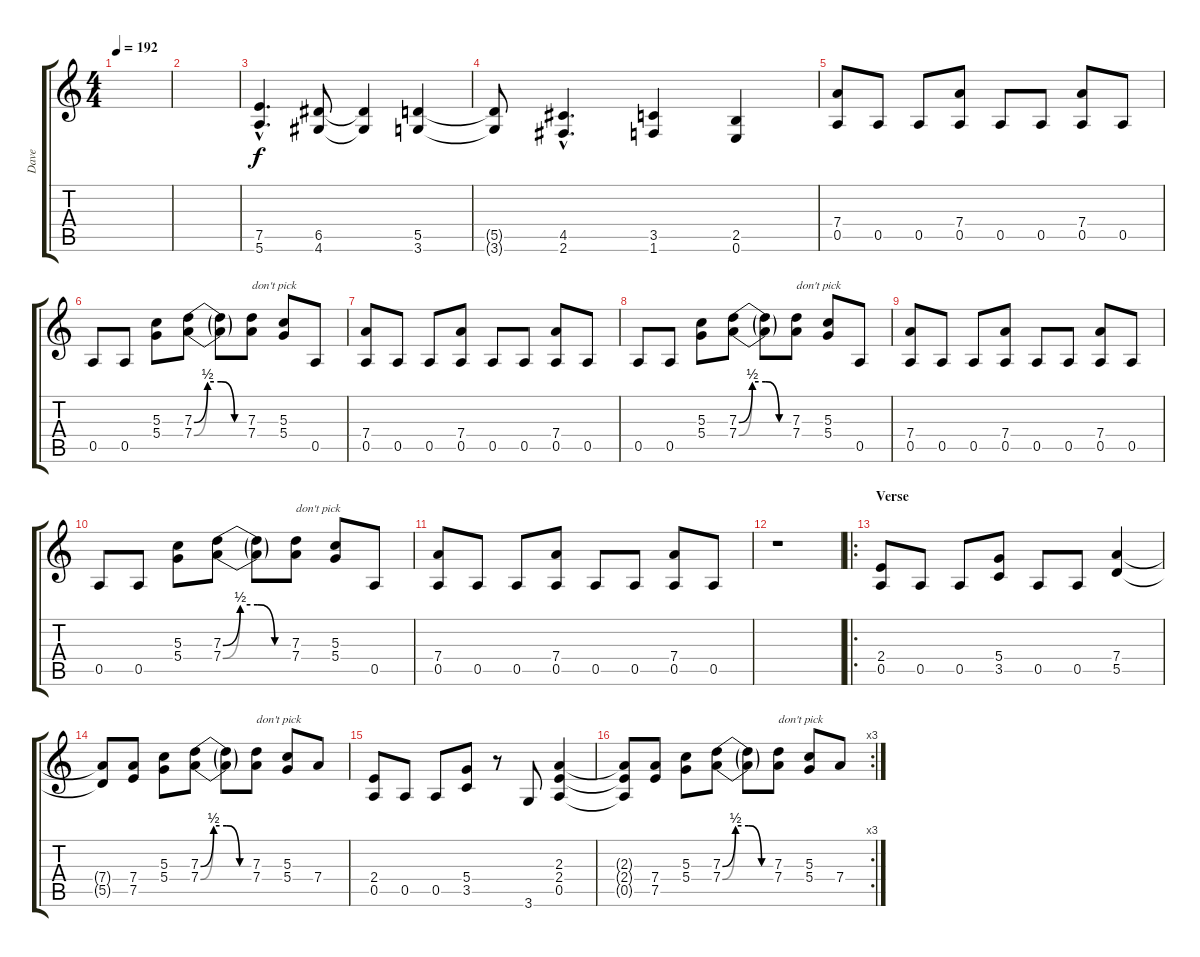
\track ("Dave" "Dave") {instrument distortionguitar}
\staff {score tabs}
\tuning (E4 B3 G3 D3 A2 E2) {hide}
\ts (4 4)
\tempo 192
\clef g2
\ks c
|
|
(7.5{hac} 5.6{hac}).4{d} (6.5 4.6).8 (6.5{t} 4.6{t}).4 (5.5 3.6).4 |
(5.5{t} 3.6{t}).8 (4.5{hac} 2.6{hac}).4{d} (3.5 1.6).4 (2.5 0.6).4 |
(7.4 0.5).8 0.5.8 0.5.8 (7.4 0.5).8 0.5.8 0.5.8 (7.4 0.5).8 0.5.8 |
0.5.8 0.5.8 (5.3 5.4).8 (7.3{be (custom 0 0 15 2 30 2 45 0 60 0)} 7.4{be (custom 0 0 15 2 30 2 45 0 60 0)}).8 (7.3{t} 7.4{t}).8 (7.3 7.4).8{txt "don't pick"} (5.3 5.4).8 0.5.8 |
(7.4 0.5).8 0.5.8 0.5.8 (7.4 0.5).8 0.5.8 0.5.8 (7.4 0.5).8 0.5.8 |
0.5.8 0.5.8 (5.3 5.4).8 (7.3{be (custom 0 0 15 2 30 2 45 0 60 0)} 7.4{be (custom 0 0 15 2 30 2 45 0 60 0)}).8 (7.3{t} 7.4{t}).8 (7.3 7.4).8{txt "don't pick"} (5.3 5.4).8 0.5.8 |
(7.4 0.5).8 0.5.8 0.5.8 (7.4 0.5).8 0.5.8 0.5.8 (7.4 0.5).8 0.5.8 |
0.5.8 0.5.8 (5.3 5.4).8 (7.3{be (custom 0 0 15 2 30 2 45 0 60 0)} 7.4{be (custom 0 0 15 2 30 2 45 0 60 0)}).8 (7.3{t} 7.4{t}).8 (7.3 7.4).8{txt "don't pick"} (5.3 5.4).8 0.5.8 |
(7.4 0.5).8 0.5.8 0.5.8 (7.4 0.5).8 0.5.8 0.5.8 (7.4 0.5).8 0.5.8 |
r.1 |
\ro
\section ("" "Verse")
(2.4 0.5).8 0.5.8 0.5.8 (5.4 3.5).8 0.5.8 0.5.8 (7.4 5.5).4 |
(7.4{t} 5.5{t}).8 (7.4 7.5).8 (5.3 5.4).8 (7.3{be (custom 0 0 15 2 30 2 45 0 60 0)} 7.4{be (custom 0 0 15 2 30 2 45 0 60 0)}).8 (7.3{t} 7.4{t}).8 (7.3 7.4).8{txt "don't pick"} (5.3 5.4).8 7.4.8 |
(2.4 0.5).8 0.5.8 0.5.8 (5.4 3.5).8 r.8 3.6.8 (2.3 2.4 0.5).4 |
\rc 3
(2.3{t} 2.4{t} 0.5{t}).8 (7.4 7.5).8 (5.3 5.4).8 (7.3{be (custom 0 0 15 2 30 2 45 0 60 0)} 7.4{be (custom 0 0 15 2 30 2 45 0 60 0)}).8 (7.3{t} 7.4{t}).8 (7.3 7.4).8{txt "don't pick"} (5.3 5.4).8 7.4.8
